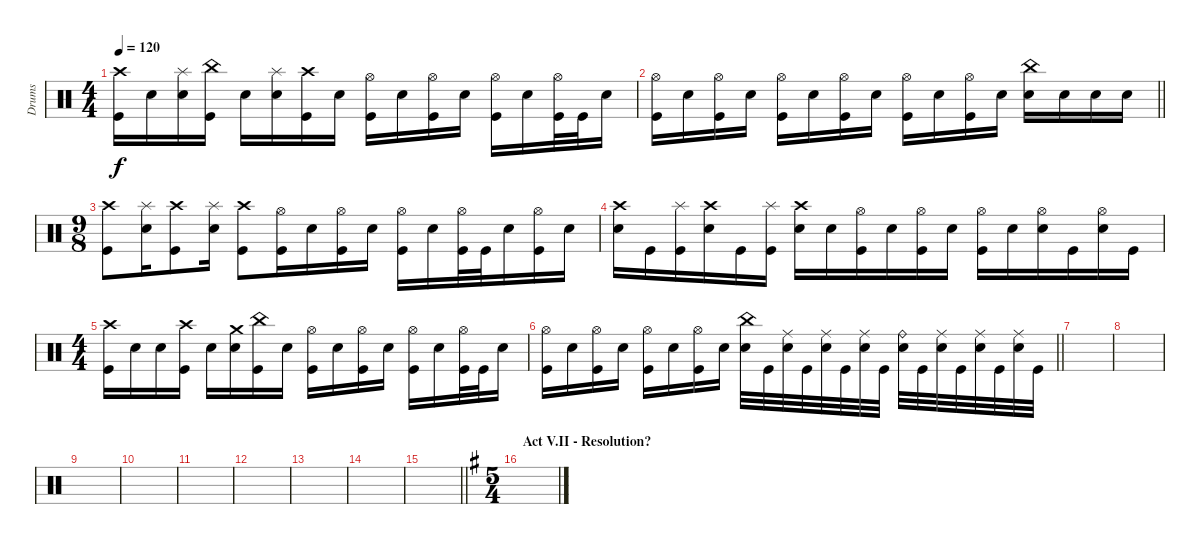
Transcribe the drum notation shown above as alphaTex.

\track ("Drums" "Drums") {instrument percussion}
\staff
\articulation defaults
\ts (4 4)
\tempo 120
\clef neutral
\ks c
("Crash high (hit)" "Kick (hit)").16{dy f} "Electric Snare (hit)".16 ("Splash (hit)" "Electric Snare (hit)").16 ("China (hit)" "Kick (hit)").16 "Electric Snare (hit)".16 ("Splash (hit)" "Electric Snare (hit)").16 ("Crash high (hit)" "Kick (hit)").16 "Electric Snare (hit)".16 ("Hi-Hat (open)" "Kick (hit)").16 "Electric Snare (hit)".16 ("Hi-Hat (open)" "Kick (hit)").16 "Electric Snare (hit)".16 ("Hi-Hat (open)" "Kick (hit)").16 "Electric Snare (hit)".16 ("Hi-Hat (open)" "Kick (hit)").32 "Kick (hit)".32 "Electric Snare (hit)".16 |
\barLineRight lightlight
("Hi-Hat (open)" "Kick (hit)").16 "Electric Snare (hit)".16 ("Hi-Hat (open)" "Kick (hit)").16 "Electric Snare (hit)".16 ("Hi-Hat (open)" "Kick (hit)").16 "Electric Snare (hit)".16 ("Hi-Hat (open)" "Kick (hit)").16 "Electric Snare (hit)".16 ("Hi-Hat (open)" "Kick (hit)").16 "Electric Snare (hit)".16 ("Hi-Hat (open)" "Kick (hit)").16 "Electric Snare (hit)".16 ("China (hit)" "Electric Snare (hit)").16 "Electric Snare (hit)".16 "Electric Snare (hit)".16 "Electric Snare (hit)".16 |
\ts (9 8)
("Crash high (hit)" "Kick (hit)").8 ("Splash (hit)" "Electric Snare (hit)").16 ("Crash high (hit)" "Kick (hit)").8 ("Splash (hit)" "Electric Snare (hit)").16 ("Crash high (hit)" "Kick (hit)").8 ("Hi-Hat (open)" "Kick (hit)").16 "Electric Snare (hit)".16 ("Hi-Hat (open)" "Kick (hit)").16 "Electric Snare (hit)".16 ("Hi-Hat (open)" "Kick (hit)").16 "Electric Snare (hit)".16 ("Hi-Hat (open)" "Kick (hit)").32 "Kick (hit)".32 "Electric Snare (hit)".16 ("Hi-Hat (open)" "Kick (hit)").16 "Electric Snare (hit)".16 |
("Crash high (hit)" "Electric Snare (hit)").16 "Kick (hit)".16 ("Splash (hit)" "Kick (hit)").16 ("Crash high (hit)" "Electric Snare (hit)").16 "Kick (hit)".16 ("Splash (hit)" "Kick (hit)").16 ("Crash high (hit)" "Electric Snare (hit)").16 "Electric Snare (hit)".16 ("Hi-Hat (open)" "Kick (hit)").16 "Electric Snare (hit)".16 ("Hi-Hat (open)" "Kick (hit)").16 "Electric Snare (hit)".16 ("Hi-Hat (open)" "Kick (hit)").16 "Electric Snare (hit)".16 ("Hi-Hat (open)" "Electric Snare (hit)").16 "Kick (hit)".16 ("Hi-Hat (open)" "Electric Snare (hit)").16 "Kick (hit)".16 |
\ts (4 4)
("Crash high (hit)" "Kick (hit)").16 "Electric Snare (hit)".16 "Electric Snare (hit)".16 ("Crash high (hit)" "Kick (hit)").16 "Electric Snare (hit)".16 ("Crash medium (hit)" "Electric Snare (hit)").16 ("China (hit)" "Kick (hit)").16 "Electric Snare (hit)".16 ("Hi-Hat (open)" "Kick (hit)").16 "Electric Snare (hit)".16 ("Hi-Hat (open)" "Kick (hit)").16 "Electric Snare (hit)".16 ("Hi-Hat (open)" "Kick (hit)").16 "Electric Snare (hit)".16 ("Hi-Hat (open)" "Kick (hit)").32 "Kick (hit)".32 "Electric Snare (hit)".16 |
\barLineRight lightlight
("Hi-Hat (open)" "Kick (hit)").16 "Electric Snare (hit)".16 ("Hi-Hat (open)" "Kick (hit)").16 "Electric Snare (hit)".16 ("Hi-Hat (open)" "Kick (hit)").16 "Electric Snare (hit)".16 ("Hi-Hat (open)" "Kick (hit)").16 "Electric Snare (hit)".16 ("China (hit)" "Electric Snare (hit)").32 "Kick (hit)".32 ("Ride (middle)" "Electric Snare (hit)").32 "Kick (hit)".32 ("Ride (middle)" "Electric Snare (hit)").32 "Kick (hit)".32 ("Ride (middle)" "Electric Snare (hit)").32 "Kick (hit)".32 ("Ride (bell)" "Electric Snare (hit)").32 "Kick (hit)".32 ("Ride (middle)" "Electric Snare (hit)").32 "Kick (hit)".32 ("Ride (middle)" "Electric Snare (hit)").32 "Kick (hit)".32 ("Ride (middle)" "Electric Snare (hit)").32 "Kick (hit)".32 |
|
|
|
|
|
|
|
|
\barLineRight lightlight
|
\ts (5 4)
\section ("" "Act V.II - Resolution?")
\ks eminor
